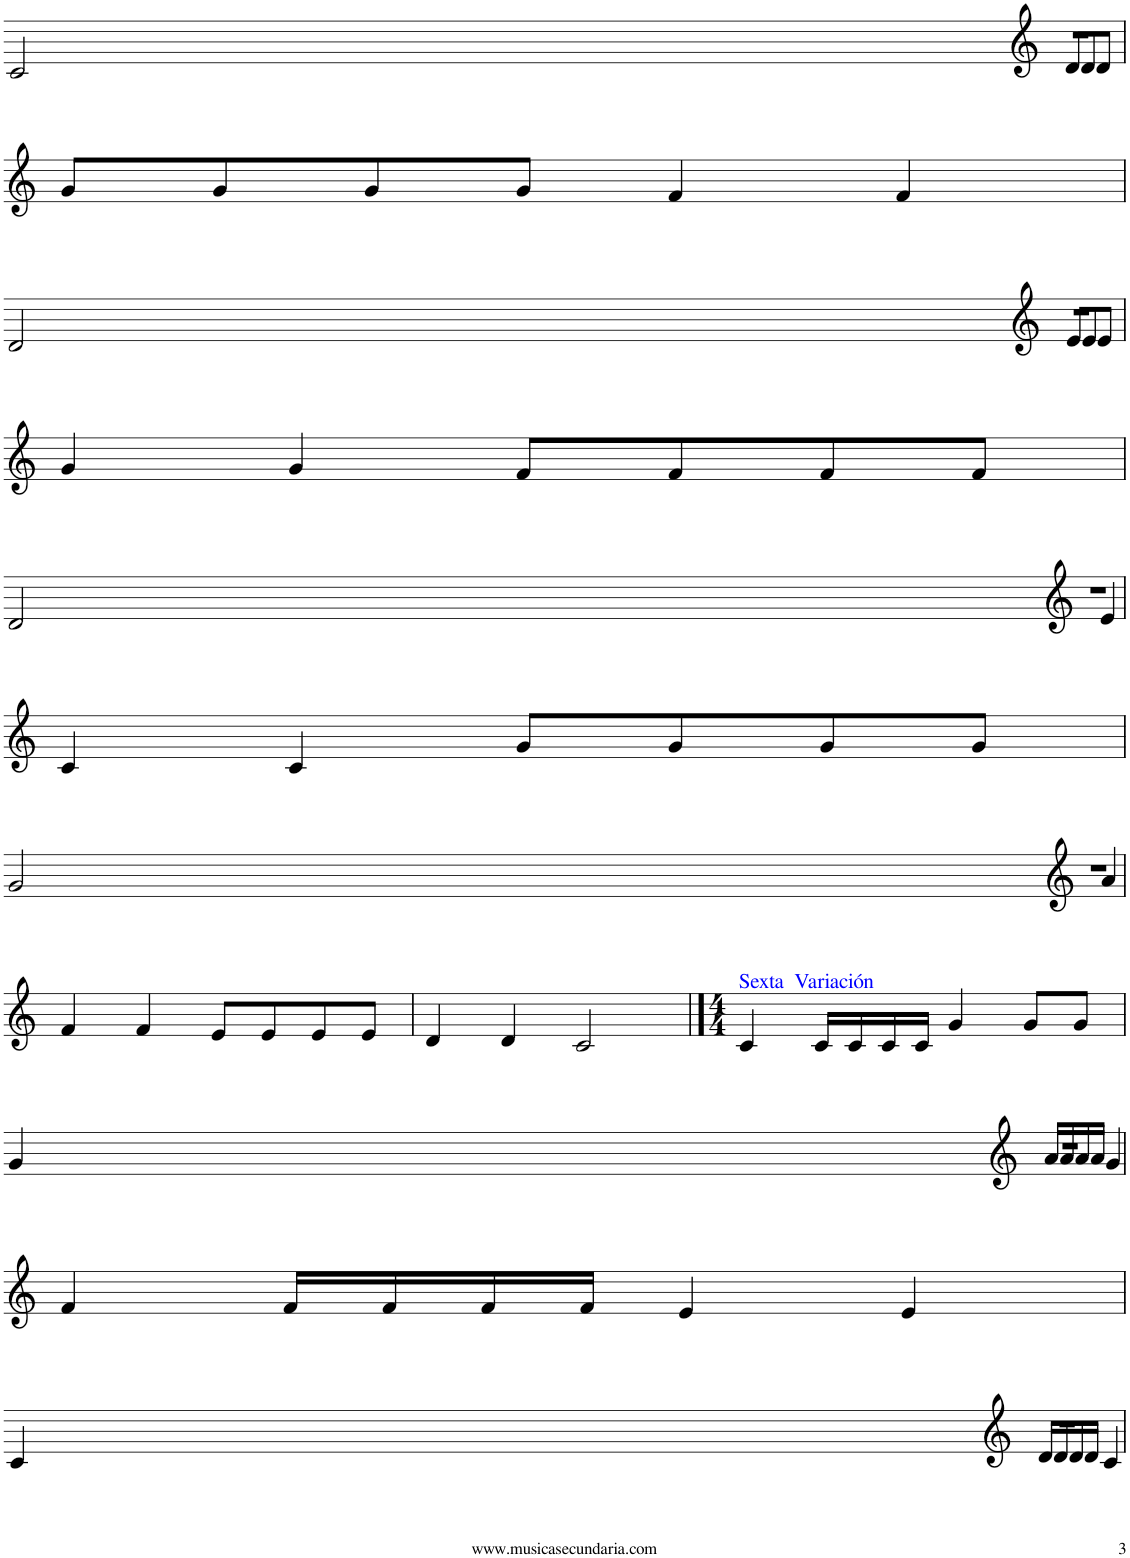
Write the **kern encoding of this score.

**kern
*part1
*staff1
*I"Flauta
*I'Fl
!!LO:PB:g=z
*clefG2
*k[]
*M4/4
=52
2c/
4%15ryy
1r
8d/L
8d/
8d/J
!!LO:LB:g=z
=53
8g/L
8g/
8g/
8g/J
4f/
4f/
!!LO:LB:g=z
=54
2d/
4%15ryy
1r
8e/L
8e/
8e/J
!!LO:LB:g=z
=55
4g/
4g/
8f/L
8f/
8f/
8f/J
!!LO:LB:g=z
=56
2d/
4%15ryy
1r
4e/
!!LO:LB:g=z
=57
4c/
4c/
8g/L
8g/
8g/
8g/J
!!LO:LB:g=z
=58
2g/
4%15ryy
1r
4a/
!!LO:LB:g=z
=59
4f/
4f/
8e/L
8e/
8e/
8e/J
=60
4d/
4d/
2c/
==61
*M4/4
!LO:TX:a:color=#0000FF:t=Sexta  Variación
4c/
16c/LL
16c/
16c/
16c/JJ
4g/
8g/L
8g/J
!!LO:LB:g=z
=62
4g/
1%48ryy
1r
16a/LL
16a/
16a/
16a/JJ
4g/
!!LO:LB:g=z
=63
4f/
16f/LL
16f/
16f/
16f/JJ
4e/
4e/
!!LO:LB:g=z
=64
4c/
1%48ryy
1r
16d/LL
16d/
16d/
16d/JJ
4c/
=
*-
